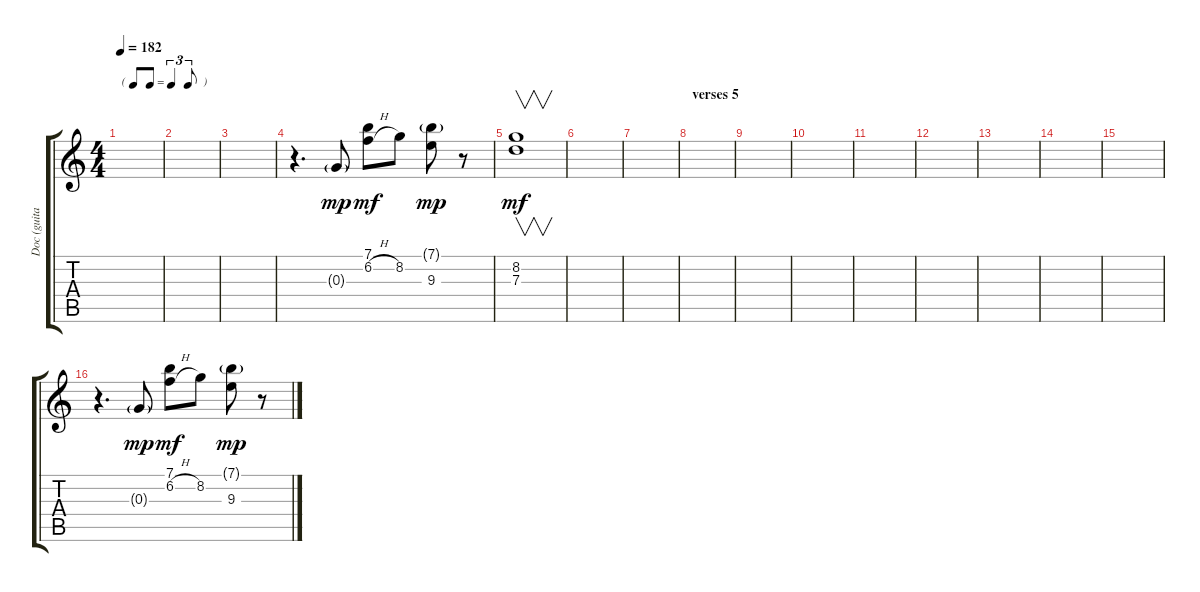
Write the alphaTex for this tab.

\track ("Doc (guitar)" "Doc (guita") {instrument acousticguitarsteel}
\staff {score tabs}
\tuning (E4 B3 G3 D3 A2 E2) {hide}
\ts (4 4)
\tf triplet8th
\tempo 182
\clef g2
\ks c
|
|
|
r.4{d} 0.3{g}.8{dy mp} (7.1 6.2{h}).8{dy mf} 8.2.8 (7.1{g} 9.3).8{dy mp} r.8 |
(8.2 7.3).1{v dy mf} |
|
|
\section ("" "verses 5")
|
|
|
|
|
|
|
|
r.4{d} 0.3{g}.8{dy mp} (7.1 6.2{h}).8{dy mf} 8.2.8 (7.1{g} 9.3).8{dy mp} r.8
